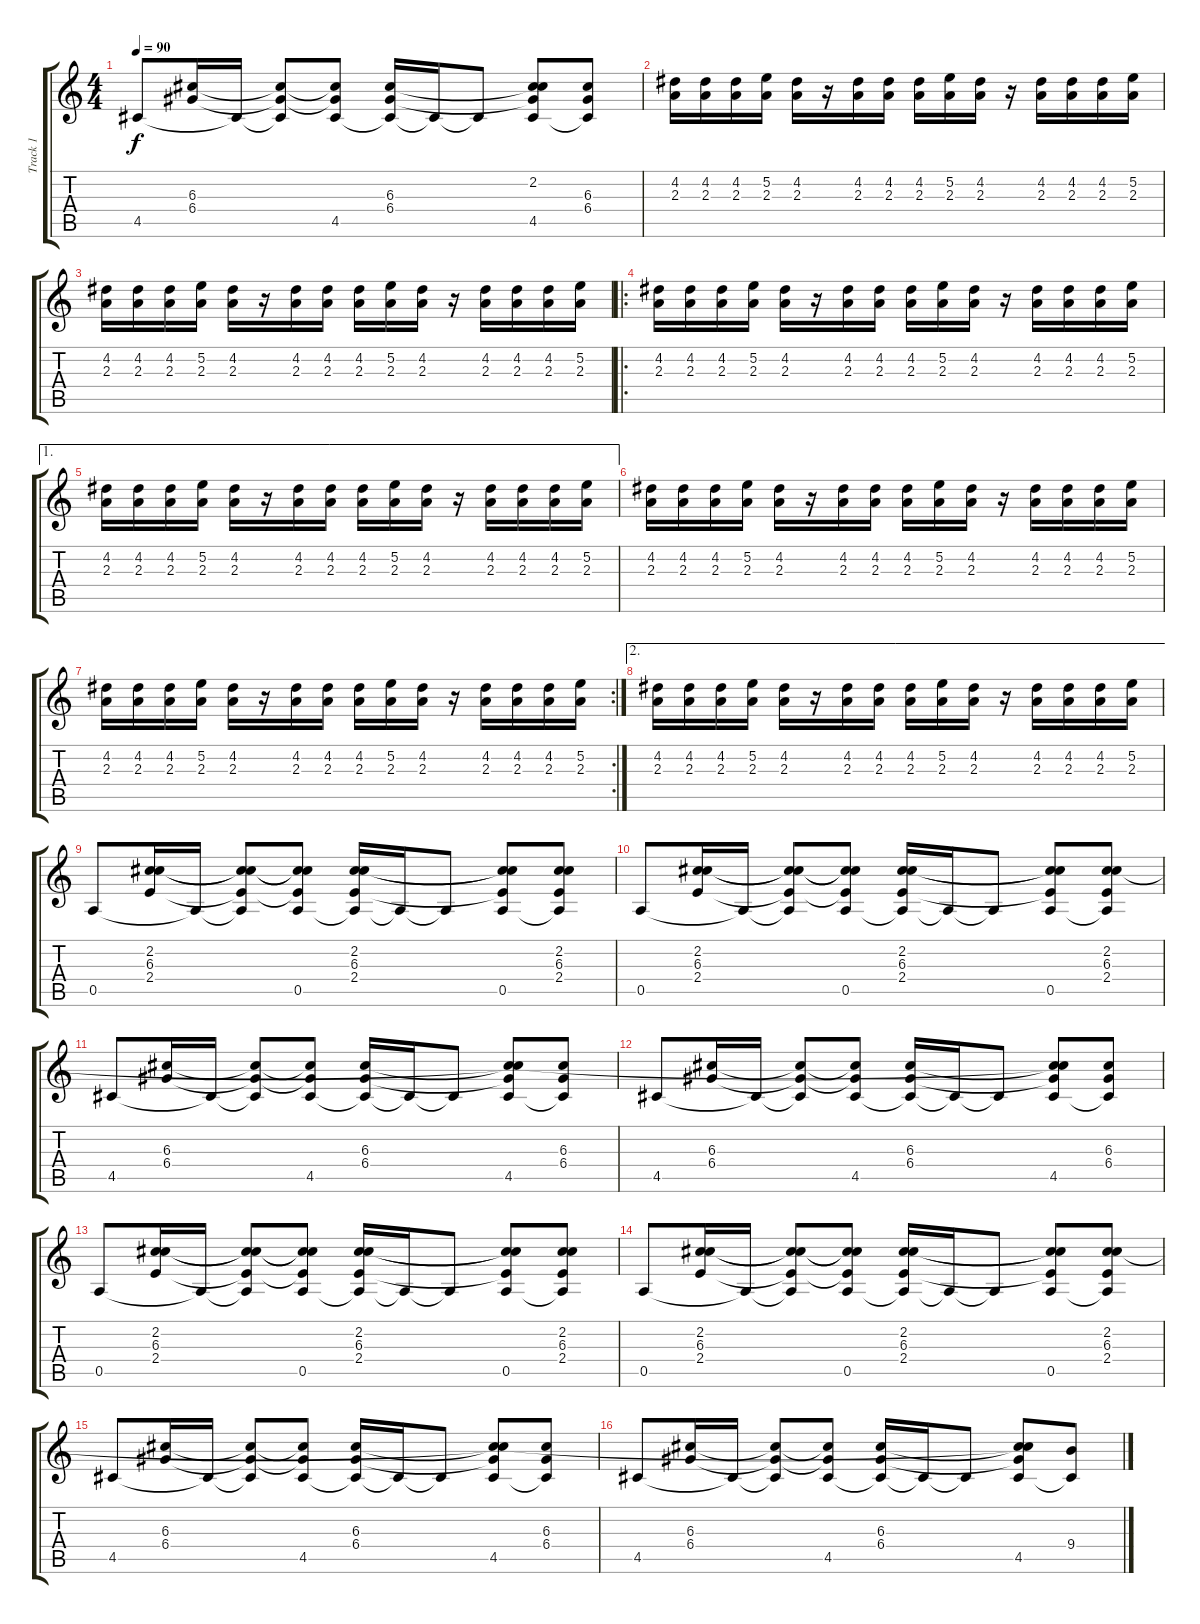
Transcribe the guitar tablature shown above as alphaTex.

\track ("Track 1" "Track 1") {instrument overdrivenguitar}
\staff {score tabs}
\tuning (E4 B3 G3 D3 A2 E2) {hide}
\ts (4 4)
\tempo 90
\clef g2
\ks c
4.5.8{dy f} (6.3 6.4).16 4.5{t}.16 (6.3{t} 6.4{t} 4.5{t}).8 (6.3{t} 6.4{t} 4.5).8 (6.3 6.4 4.5{t}).16 4.5{t}.16 4.5{t}.8 (2.2{t} 6.3{t} 6.4{t} 4.5).8 (6.3 6.4 4.5{t}).8 |
(4.2 2.3).16 (4.2 2.3).16 (4.2 2.3).16 (5.2 2.3).16 (4.2 2.3).16 r.16 (4.2 2.3).16 (4.2 2.3).16 (4.2 2.3).16 (5.2 2.3).16 (4.2 2.3).16 r.16 (4.2 2.3).16 (4.2 2.3).16 (4.2 2.3).16 (5.2 2.3).16 |
(4.2 2.3).16 (4.2 2.3).16 (4.2 2.3).16 (5.2 2.3).16 (4.2 2.3).16 r.16 (4.2 2.3).16 (4.2 2.3).16 (4.2 2.3).16 (5.2 2.3).16 (4.2 2.3).16 r.16 (4.2 2.3).16 (4.2 2.3).16 (4.2 2.3).16 (5.2 2.3).16 |
\ro
(4.2 2.3).16 (4.2 2.3).16 (4.2 2.3).16 (5.2 2.3).16 (4.2 2.3).16 r.16 (4.2 2.3).16 (4.2 2.3).16 (4.2 2.3).16 (5.2 2.3).16 (4.2 2.3).16 r.16 (4.2 2.3).16 (4.2 2.3).16 (4.2 2.3).16 (5.2 2.3).16 |
\ae 1
(4.2 2.3).16 (4.2 2.3).16 (4.2 2.3).16 (5.2 2.3).16 (4.2 2.3).16 r.16 (4.2 2.3).16 (4.2 2.3).16 (4.2 2.3).16 (5.2 2.3).16 (4.2 2.3).16 r.16 (4.2 2.3).16 (4.2 2.3).16 (4.2 2.3).16 (5.2 2.3).16 |
(4.2 2.3).16 (4.2 2.3).16 (4.2 2.3).16 (5.2 2.3).16 (4.2 2.3).16 r.16 (4.2 2.3).16 (4.2 2.3).16 (4.2 2.3).16 (5.2 2.3).16 (4.2 2.3).16 r.16 (4.2 2.3).16 (4.2 2.3).16 (4.2 2.3).16 (5.2 2.3).16 |
\rc 2
(4.2 2.3).16 (4.2 2.3).16 (4.2 2.3).16 (5.2 2.3).16 (4.2 2.3).16 r.16 (4.2 2.3).16 (4.2 2.3).16 (4.2 2.3).16 (5.2 2.3).16 (4.2 2.3).16 r.16 (4.2 2.3).16 (4.2 2.3).16 (4.2 2.3).16 (5.2 2.3).16 |
\ae 2
(4.2 2.3).16 (4.2 2.3).16 (4.2 2.3).16 (5.2 2.3).16 (4.2 2.3).16 r.16 (4.2 2.3).16 (4.2 2.3).16 (4.2 2.3).16 (5.2 2.3).16 (4.2 2.3).16 r.16 (4.2 2.3).16 (4.2 2.3).16 (4.2 2.3).16 (5.2 2.3).16 |
0.5.8 (2.2 6.3 2.4).16 0.5{t}.16 (2.2{t} 6.3{t} 2.4{t} 0.5{t}).8 (2.2{t} 6.3{t} 2.4{t} 0.5).8 (2.2 6.3 2.4 0.5{t}).16 0.5{t}.16 0.5{t}.8 (2.2{t} 6.3{t} 2.4{t} 0.5).8 (2.2 6.3 2.4 0.5{t}).8 |
0.5.8 (2.2 6.3 2.4).16 0.5{t}.16 (2.2{t} 6.3{t} 2.4{t} 0.5{t}).8 (2.2{t} 6.3{t} 2.4{t} 0.5).8 (2.2 6.3 2.4 0.5{t}).16 0.5{t}.16 0.5{t}.8 (2.2{t} 6.3{t} 2.4{t} 0.5).8 (2.2 6.3 2.4 0.5{t}).8 |
4.5.8 (6.3 6.4).16 4.5{t}.16 (6.3{t} 6.4{t} 4.5{t}).8 (6.3{t} 6.4{t} 4.5).8 (6.3 6.4 4.5{t}).16 4.5{t}.16 4.5{t}.8 (2.2{t} 6.3{t} 6.4{t} 4.5).8 (6.3 6.4 4.5{t}).8 |
4.5.8 (6.3 6.4).16 4.5{t}.16 (6.3{t} 6.4{t} 4.5{t}).8 (6.3{t} 6.4{t} 4.5).8 (6.3 6.4 4.5{t}).16 4.5{t}.16 4.5{t}.8 (2.2{t} 6.3{t} 6.4{t} 4.5).8 (6.3 6.4 4.5{t}).8 |
0.5.8 (2.2 6.3 2.4).16 0.5{t}.16 (2.2{t} 6.3{t} 2.4{t} 0.5{t}).8 (2.2{t} 6.3{t} 2.4{t} 0.5).8 (2.2 6.3 2.4 0.5{t}).16 0.5{t}.16 0.5{t}.8 (2.2{t} 6.3{t} 2.4{t} 0.5).8 (2.2 6.3 2.4 0.5{t}).8 |
0.5.8 (2.2 6.3 2.4).16 0.5{t}.16 (2.2{t} 6.3{t} 2.4{t} 0.5{t}).8 (2.2{t} 6.3{t} 2.4{t} 0.5).8 (2.2 6.3 2.4 0.5{t}).16 0.5{t}.16 0.5{t}.8 (2.2{t} 6.3{t} 2.4{t} 0.5).8 (2.2 6.3 2.4 0.5{t}).8 |
4.5.8 (6.3 6.4).16 4.5{t}.16 (6.3{t} 6.4{t} 4.5{t}).8 (6.3{t} 6.4{t} 4.5).8 (6.3 6.4 4.5{t}).16 4.5{t}.16 4.5{t}.8 (2.2{t} 6.3{t} 6.4{t} 4.5).8 (6.3 6.4 4.5{t}).8 |
4.5.8 (6.3 6.4).16 4.5{t}.16 (6.3{t} 6.4{t} 4.5{t}).8 (6.3{t} 6.4{t} 4.5).8 (6.3 6.4 4.5{t}).16 4.5{t}.16 4.5{t}.8 (2.2{t} 6.3{t} 6.4{t} 4.5).8 (9.4 4.5{t}).8
